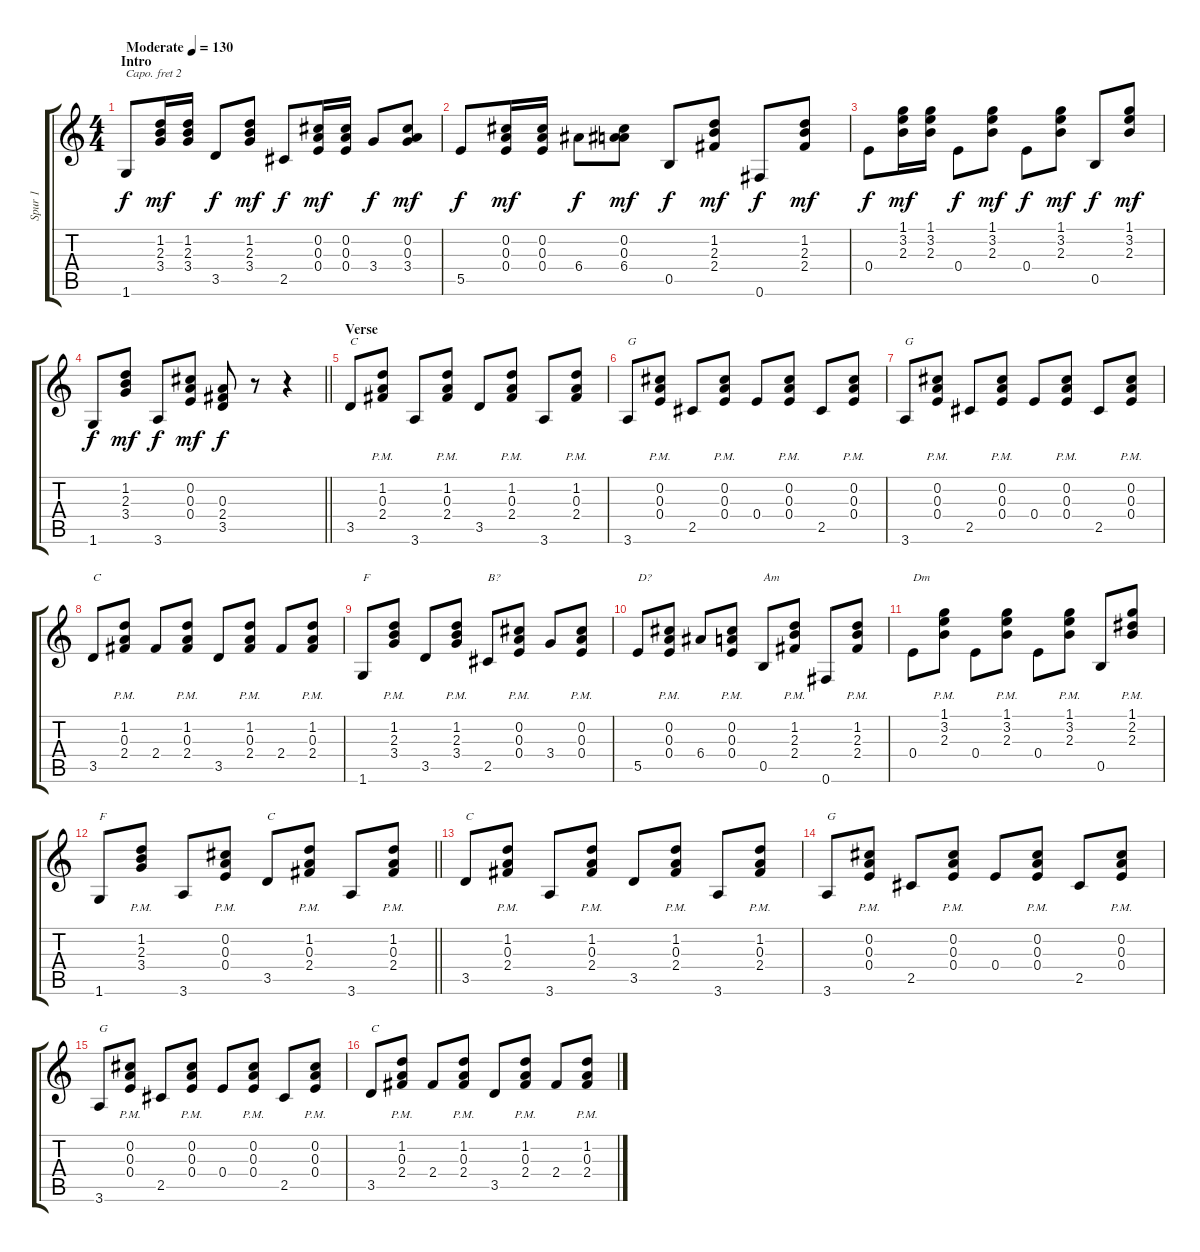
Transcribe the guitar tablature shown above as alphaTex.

\track ("Spur 1" "Spur 1") {instrument acousticguitarsteel}
\staff {score tabs}
\capo 2
\tuning (E4 B3 G3 D3 A2 E2) {hide}
\ts (4 4)
\section ("" "Intro")
\tempo (130 "Moderate")
\clef g2
\ks c
1.6.8{dy f instrument acousticguitarsteel} (1.2 2.3 3.4).16{dy mf} (1.2 2.3 3.4).16 3.5.8{dy f} (1.2 2.3 3.4).8{dy mf} 2.5.8{dy f} (0.2 0.3 0.4).16{dy mf} (0.2 0.3 0.4).16 3.4.8{dy f} (0.2 0.3 3.4).8{dy mf} |
5.5.8{dy f} (0.2 0.3 0.4).16{dy mf} (0.2 0.3 0.4).16 6.4.8{dy f} (0.2 0.3 6.4).8{dy mf} 0.5.8{dy f} (1.2 2.3 2.4).8{dy mf} 0.6.8{dy f} (1.2 2.3 2.4).8{dy mf} |
0.4.8{dy f} (1.1 3.2 2.3).16{dy mf} (1.1 3.2 2.3).16 0.4.8{dy f} (1.1 3.2 2.3).8{dy mf} 0.4.8{dy f} (1.1 3.2 2.3).8{dy mf} 0.5.8{dy f} (1.1 3.2 2.3).8{dy mf} |
\barLineRight lightlight
1.6.8{dy f} (1.2 2.3 3.4).8{dy mf} 3.6.8{dy f} (0.2 0.3 0.4).8{dy mf} (0.3 2.4 3.5).8{dy f} r.8 r.4 |
\section ("" "Verse")
3.5.8{txt "C"} (1.2{pm} 0.3{pm} 2.4{pm}).8 3.6.8 (1.2{pm} 0.3{pm} 2.4{pm}).8 3.5.8 (1.2{pm} 0.3{pm} 2.4{pm}).8 3.6.8 (1.2{pm} 0.3{pm} 2.4{pm}).8 |
3.6.8{txt "G"} (0.2{pm} 0.3{pm} 0.4{pm}).8 2.5.8 (0.2{pm} 0.3{pm} 0.4{pm}).8 0.4.8 (0.2{pm} 0.3{pm} 0.4{pm}).8 2.5.8 (0.2{pm} 0.3{pm} 0.4{pm}).8 |
3.6.8{txt "G"} (0.2{pm} 0.3{pm} 0.4{pm}).8 2.5.8 (0.2{pm} 0.3{pm} 0.4{pm}).8 0.4.8 (0.2{pm} 0.3{pm} 0.4{pm}).8 2.5.8 (0.2{pm} 0.3{pm} 0.4{pm}).8 |
3.5.8{txt "C"} (1.2{pm} 0.3{pm} 2.4{pm}).8 2.4.8 (1.2{pm} 0.3{pm} 2.4{pm}).8 3.5.8 (1.2{pm} 0.3{pm} 2.4{pm}).8 2.4.8 (1.2{pm} 0.3{pm} 2.4{pm}).8 |
1.6.8{txt "F"} (1.2{pm} 2.3{pm} 3.4{pm}).8 3.5.8 (1.2{pm} 2.3{pm} 3.4{pm}).8 2.5.8{txt "B?"} (0.2{pm} 0.3{pm} 0.4{pm}).8 3.4.8 (0.2{pm} 0.3{pm} 0.4{pm}).8 |
5.5.8{txt "D?"} (0.2{pm} 0.3{pm} 0.4{pm}).8 6.4.8 (0.2{pm} 0.3{pm} 0.4{pm}).8 0.5.8{txt "Am"} (1.2{pm} 2.3{pm} 2.4{pm}).8 0.6.8 (1.2{pm} 2.3{pm} 2.4{pm}).8 |
0.4.8{txt "Dm"} (1.1{pm} 3.2{pm} 2.3{pm}).8 0.4.8 (1.1{pm} 3.2{pm} 2.3{pm}).8 0.4.8 (1.1{pm} 3.2{pm} 2.3{pm}).8 0.5.8 (1.1{pm} 2.2{pm} 2.3{pm}).8 |
\barLineRight lightlight
1.6.8{txt "F"} (1.2{pm} 2.3{pm} 3.4{pm}).8 3.6.8 (0.2{pm} 0.3{pm} 0.4{pm}).8 3.5.8{txt "C"} (1.2{pm} 0.3{pm} 2.4{pm}).8 3.6.8 (1.2{pm} 0.3{pm} 2.4{pm}).8 |
3.5.8{txt "C"} (1.2{pm} 0.3{pm} 2.4{pm}).8 3.6.8 (1.2{pm} 0.3{pm} 2.4{pm}).8 3.5.8 (1.2{pm} 0.3{pm} 2.4{pm}).8 3.6.8 (1.2{pm} 0.3{pm} 2.4{pm}).8 |
3.6.8{txt "G"} (0.2{pm} 0.3{pm} 0.4{pm}).8 2.5.8 (0.2{pm} 0.3{pm} 0.4{pm}).8 0.4.8 (0.2{pm} 0.3{pm} 0.4{pm}).8 2.5.8 (0.2{pm} 0.3{pm} 0.4{pm}).8 |
3.6.8{txt "G"} (0.2{pm} 0.3{pm} 0.4{pm}).8 2.5.8 (0.2{pm} 0.3{pm} 0.4{pm}).8 0.4.8 (0.2{pm} 0.3{pm} 0.4{pm}).8 2.5.8 (0.2{pm} 0.3{pm} 0.4{pm}).8 |
3.5.8{txt "C"} (1.2{pm} 0.3{pm} 2.4{pm}).8 2.4.8 (1.2{pm} 0.3{pm} 2.4{pm}).8 3.5.8 (1.2{pm} 0.3{pm} 2.4{pm}).8 2.4.8 (1.2{pm} 0.3{pm} 2.4{pm}).8
